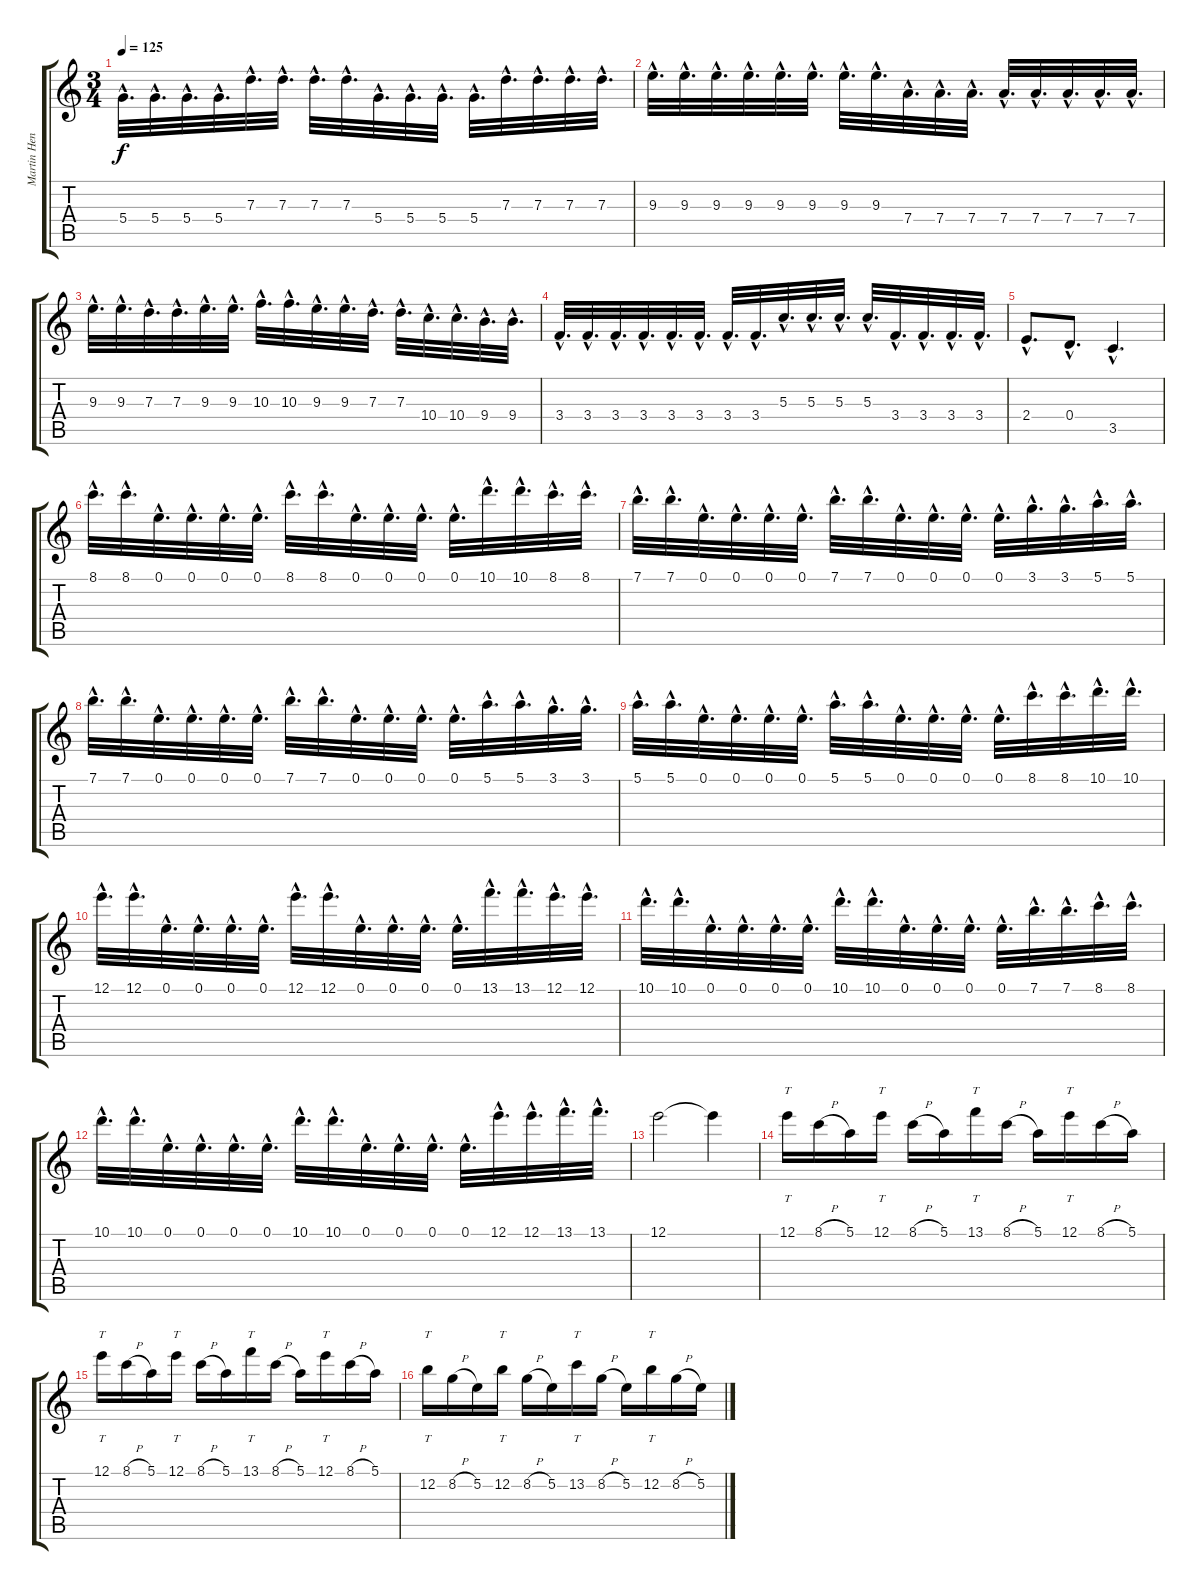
\track ("Martin Henriksson" "Martin Hen") {instrument distortionguitar}
\staff {score tabs}
\tuning (E4 B3 G3 D3 A2 E2) {hide}
\ts (3 4)
\tempo 125
\clef g2
\ks c
5.4{hac}.32{d dy f} 5.4{hac}.32{d} 5.4{hac}.32{d} 5.4{hac}.32{d} 7.3{hac}.32{d} 7.3{hac}.32{d} 7.3{hac}.32{d} 7.3{hac}.32{d} 5.4{hac}.32{d} 5.4{hac}.32{d} 5.4{hac}.32{d} 5.4{hac}.32{d} 7.3{hac}.32{d} 7.3{hac}.32{d} 7.3{hac}.32{d} 7.3{hac}.32{d} |
9.3{hac}.32{d} 9.3{hac}.32{d} 9.3{hac}.32{d} 9.3{hac}.32{d} 9.3{hac}.32{d} 9.3{hac}.32{d} 9.3{hac}.32{d} 9.3{hac}.32{d} 7.4{hac}.32{d} 7.4{hac}.32{d} 7.4{hac}.32{d} 7.4{hac}.32{d} 7.4{hac}.32{d} 7.4{hac}.32{d} 7.4{hac}.32{d} 7.4{hac}.32{d} |
9.3{hac}.32{d} 9.3{hac}.32{d} 7.3{hac}.32{d} 7.3{hac}.32{d} 9.3{hac}.32{d} 9.3{hac}.32{d} 10.3{hac}.32{d} 10.3{hac}.32{d} 9.3{hac}.32{d} 9.3{hac}.32{d} 7.3{hac}.32{d} 7.3{hac}.32{d} 10.4{hac}.32{d} 10.4{hac}.32{d} 9.4{hac}.32{d} 9.4{hac}.32{d} |
3.4{hac}.32{d} 3.4{hac}.32{d} 3.4{hac}.32{d} 3.4{hac}.32{d} 3.4{hac}.32{d} 3.4{hac}.32{d} 3.4{hac}.32{d} 3.4{hac}.32{d} 5.3{hac}.32{d} 5.3{hac}.32{d} 5.3{hac}.32{d} 5.3{hac}.32{d} 3.4{hac}.32{d} 3.4{hac}.32{d} 3.4{hac}.32{d} 3.4{hac}.32{d} |
2.4{hac}.8{d} 0.4{hac}.8{d} 3.5{hac}.4{d} |
8.1{hac}.32{d} 8.1{hac}.32{d} 0.1{hac}.32{d} 0.1{hac}.32{d} 0.1{hac}.32{d} 0.1{hac}.32{d} 8.1{hac}.32{d} 8.1{hac}.32{d} 0.1{hac}.32{d} 0.1{hac}.32{d} 0.1{hac}.32{d} 0.1{hac}.32{d} 10.1{hac}.32{d} 10.1{hac}.32{d} 8.1{hac}.32{d} 8.1{hac}.32{d} |
7.1{hac}.32{d} 7.1{hac}.32{d} 0.1{hac}.32{d} 0.1{hac}.32{d} 0.1{hac}.32{d} 0.1{hac}.32{d} 7.1{hac}.32{d} 7.1{hac}.32{d} 0.1{hac}.32{d} 0.1{hac}.32{d} 0.1{hac}.32{d} 0.1{hac}.32{d} 3.1{hac}.32{d} 3.1{hac}.32{d} 5.1{hac}.32{d} 5.1{hac}.32{d} |
7.1{hac}.32{d} 7.1{hac}.32{d} 0.1{hac}.32{d} 0.1{hac}.32{d} 0.1{hac}.32{d} 0.1{hac}.32{d} 7.1{hac}.32{d} 7.1{hac}.32{d} 0.1{hac}.32{d} 0.1{hac}.32{d} 0.1{hac}.32{d} 0.1{hac}.32{d} 5.1{hac}.32{d} 5.1{hac}.32{d} 3.1{hac}.32{d} 3.1{hac}.32{d} |
5.1{hac}.32{d} 5.1{hac}.32{d} 0.1{hac}.32{d} 0.1{hac}.32{d} 0.1{hac}.32{d} 0.1{hac}.32{d} 5.1{hac}.32{d} 5.1{hac}.32{d} 0.1{hac}.32{d} 0.1{hac}.32{d} 0.1{hac}.32{d} 0.1{hac}.32{d} 8.1{hac}.32{d} 8.1{hac}.32{d} 10.1{hac}.32{d} 10.1{hac}.32{d} |
12.1{hac}.32{d} 12.1{hac}.32{d} 0.1{hac}.32{d} 0.1{hac}.32{d} 0.1{hac}.32{d} 0.1{hac}.32{d} 12.1{hac}.32{d} 12.1{hac}.32{d} 0.1{hac}.32{d} 0.1{hac}.32{d} 0.1{hac}.32{d} 0.1{hac}.32{d} 13.1{hac}.32{d} 13.1{hac}.32{d} 12.1{hac}.32{d} 12.1{hac}.32{d} |
10.1{hac}.32{d} 10.1{hac}.32{d} 0.1{hac}.32{d} 0.1{hac}.32{d} 0.1{hac}.32{d} 0.1{hac}.32{d} 10.1{hac}.32{d} 10.1{hac}.32{d} 0.1{hac}.32{d} 0.1{hac}.32{d} 0.1{hac}.32{d} 0.1{hac}.32{d} 7.1{hac}.32{d} 7.1{hac}.32{d} 8.1{hac}.32{d} 8.1{hac}.32{d} |
10.1{hac}.32{d} 10.1{hac}.32{d} 0.1{hac}.32{d} 0.1{hac}.32{d} 0.1{hac}.32{d} 0.1{hac}.32{d} 10.1{hac}.32{d} 10.1{hac}.32{d} 0.1{hac}.32{d} 0.1{hac}.32{d} 0.1{hac}.32{d} 0.1{hac}.32{d} 12.1{hac}.32{d} 12.1{hac}.32{d} 13.1{hac}.32{d} 13.1{hac}.32{d} |
12.1.2 12.1{t}.4 |
12.1.16{tt} 8.1{h}.16 5.1.16 12.1.16{tt} 8.1{h}.16 5.1.16 13.1.16{tt} 8.1{h}.16 5.1.16 12.1.16{tt} 8.1{h}.16 5.1.16 |
12.1.16{tt} 8.1{h}.16 5.1.16 12.1.16{tt} 8.1{h}.16 5.1.16 13.1.16{tt} 8.1{h}.16 5.1.16 12.1.16{tt} 8.1{h}.16 5.1.16 |
12.2.16{tt} 8.2{h}.16 5.2.16 12.2.16{tt} 8.2{h}.16 5.2.16 13.2.16{tt} 8.2{h}.16 5.2.16 12.2.16{tt} 8.2{h}.16 5.2.16
